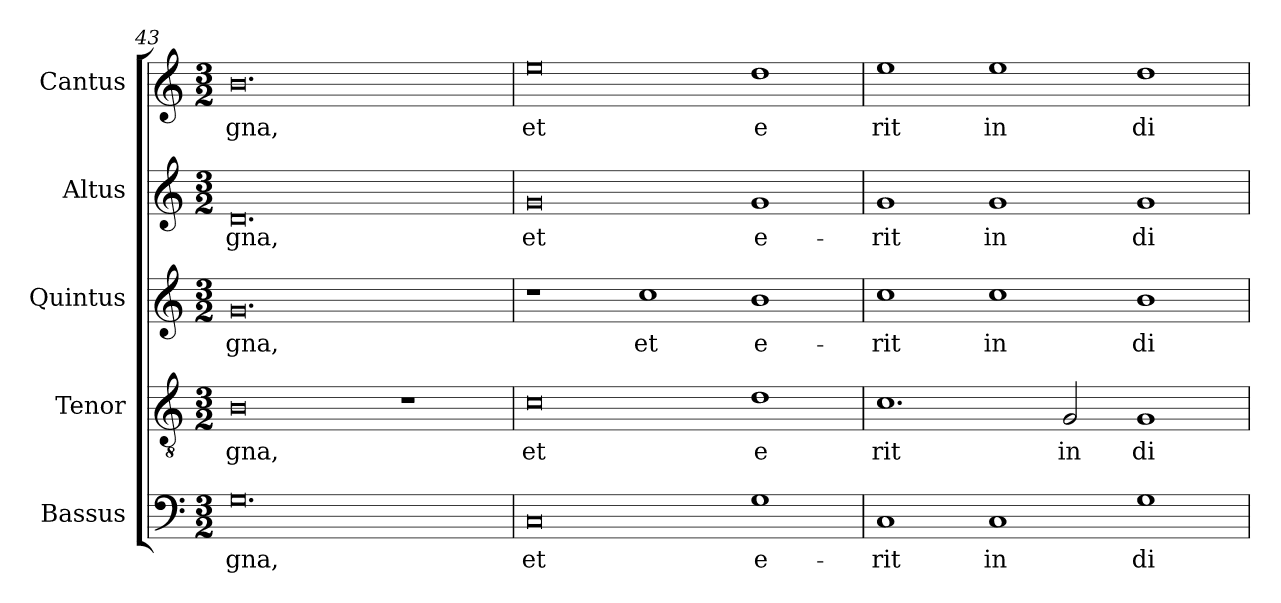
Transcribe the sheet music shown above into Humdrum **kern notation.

**kern	**text	**kern	**text	**kern	**text	**kern	**text	**kern	**text
*part5	*part5	*part4	*part4	*part3	*part3	*part2	*part2	*part1	*part1
*staff5	*staff5	*staff4	*staff4	*staff3	*staff3	*staff2	*staff2	*staff1	*staff1
*I"Bassus	*	*I"Tenor	*	*I"Quintus	*	*I"Altus	*	*I"Cantus	*
!!LO:LB:g=z
*clefF4	*	*clefGv2	*	*clefG2	*	*clefG2	*	*clefG2	*
*M3/2	*	*M3/2	*	*M3/2	*	*M3/2	*	*M3/2	*
=43	=43	=43	=43	=43	=43	=43	=43	=43	=43
!	!LO:LY:b:cj	!	!LO:LY:b:cj	!	!LO:LY:b:cj	!	!LO:LY:b:cj	!	!LO:LY:b:cj
0.G	gna,	0B	-gna,	0.g	gna,	0.d	gna,	0.b	-gna,
.	.	1r	.	.	.	.	.	.	.
=44	=44	=44	=44	=44	=44	=44	=44	=44	=44
!	!LO:LY:b:cj	!	!LO:LY:b:cj	!	!	!	!LO:LY:b:cj	!	!LO:LY:b:cj
0C	et	0c	et	1r	.	0g	et	0ee	et
!	!	!	!	!	!LO:LY:b:cj	!	!	!	!
.	.	.	.	1cc	et	.	.	.	.
!	!LO:LY:b:cj	!	!LO:LY:b:cj	!	!LO:LY:b:cj	!	!LO:LY:b:cj	!	!LO:LY:b:cj
1G	e-	1d	e	1b	e-	1g	e-	1dd	e
=45	=45	=45	=45	=45	=45	=45	=45	=45	=45
!	!LO:LY:b:cj	!	!LO:LY:b:cj	!	!LO:LY:b:cj	!	!LO:LY:b:cj	!	!LO:LY:b:cj
1C	-rit	1.c	rit	1cc	-rit	1g	-rit	1ee	rit
!	!LO:LY:b:cj	!	!	!	!LO:LY:b:cj	!	!LO:LY:b:cj	!	!LO:LY:b:cj
1C	in	.	.	1cc	in	1g	in	1ee	in
!	!	!	!LO:LY:b:cj	!	!	!	!	!	!
.	.	2G/	in	.	.	.	.	.	.
!	!LO:LY:b:cj	!	!LO:LY:b:cj	!	!LO:LY:b:cj	!	!LO:LY:b:cj	!	!LO:LY:b:cj
1G	di-	1G	di	1b	di-	1g	di-	1dd	di
=	=	=	=	=	=	=	=	=	=
*-	*-	*-	*-	*-	*-	*-	*-	*-	*-
